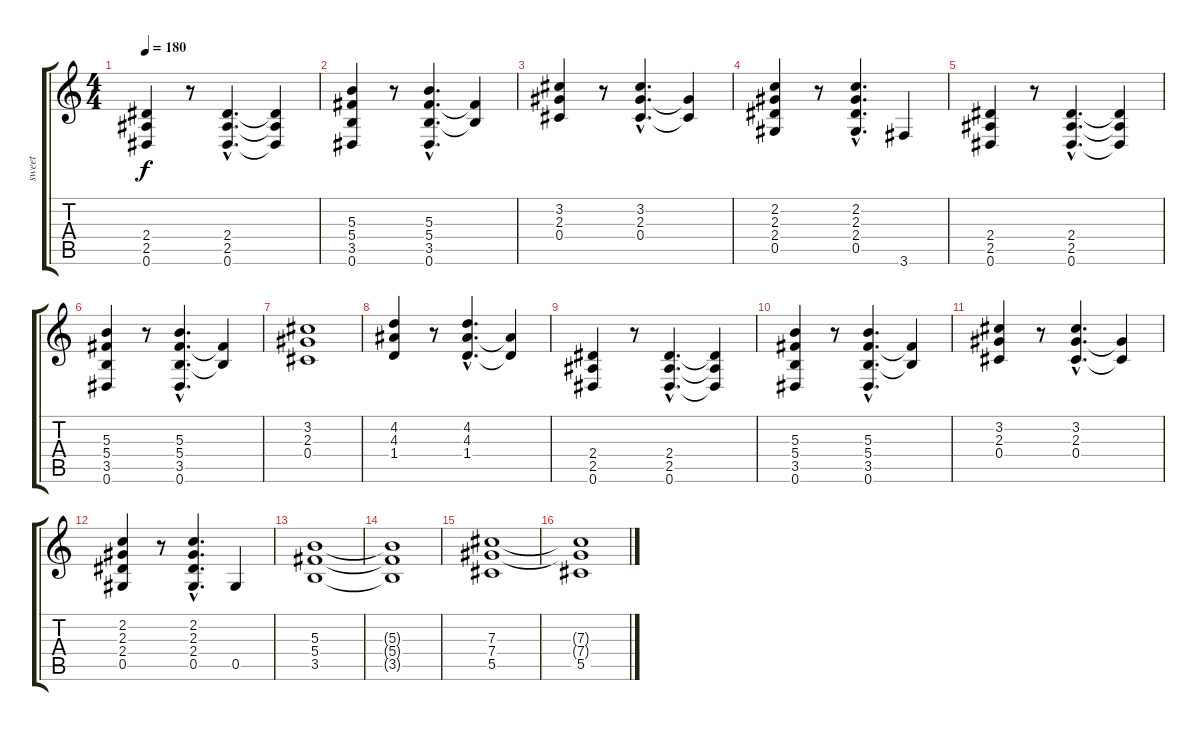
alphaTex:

\track ("sweet" "sweet") {instrument distortionguitar}
\staff {score tabs}
\tuning (Eb4 Bb3 Gb3 Db3 Ab2 Eb2) {hide}
\ts (4 4)
\tempo 180
\clef g2
\ks c
(2.4 2.5 0.6).4{dy f} r.8 (2.4{hac} 2.5{hac} 0.6{hac}).4{d} (2.4{t} 2.5{t} 0.6{t}).4 |
(5.3 5.4 3.5 0.6).4 r.8 (5.3{hac} 5.4{hac} 3.5{hac} 0.6{hac}).4{d} (5.4{t} 3.5{t}).4 |
(3.2 2.3 0.4).4 r.8 (3.2{hac} 2.3{hac} 0.4{hac}).4{d} (2.3{t} 0.4{t}).4 |
(2.2 2.3 2.4 0.5).4 r.8 (2.2{hac} 2.3{hac} 2.4{hac} 0.5{hac}).4{d} 3.6.4 |
(2.4 2.5 0.6).4 r.8 (2.4{hac} 2.5{hac} 0.6{hac}).4{d} (2.4{t} 2.5{t} 0.6{t}).4 |
(5.3 5.4 3.5 0.6).4 r.8 (5.3{hac} 5.4{hac} 3.5{hac} 0.6{hac}).4{d} (5.4{t} 3.5{t}).4 |
(3.2 2.3 0.4).1 |
(4.2 4.3 1.4).4 r.8 (4.2{hac} 4.3{hac} 1.4{hac}).4{d} (4.3{t} 1.4{t}).4 |
(2.4 2.5 0.6).4 r.8 (2.4{hac} 2.5{hac} 0.6{hac}).4{d} (2.4{t} 2.5{t} 0.6{t}).4 |
(5.3 5.4 3.5 0.6).4 r.8 (5.3{hac} 5.4{hac} 3.5{hac} 0.6{hac}).4{d} (5.4{t} 3.5{t}).4 |
(3.2 2.3 0.4).4 r.8 (3.2{hac} 2.3{hac} 0.4{hac}).4{d} (2.3{t} 0.4{t}).4 |
(2.2 2.3 2.4 0.5).4 r.8 (2.2{hac} 2.3{hac} 2.4{hac} 0.5{hac}).4{d} 0.5.4 |
(5.3 5.4 3.5).1 |
(5.3{t} 5.4{t} 3.5{t}).1 |
(7.3 7.4 5.5).1 |
(7.3{t} 7.4{t} 5.5).1
